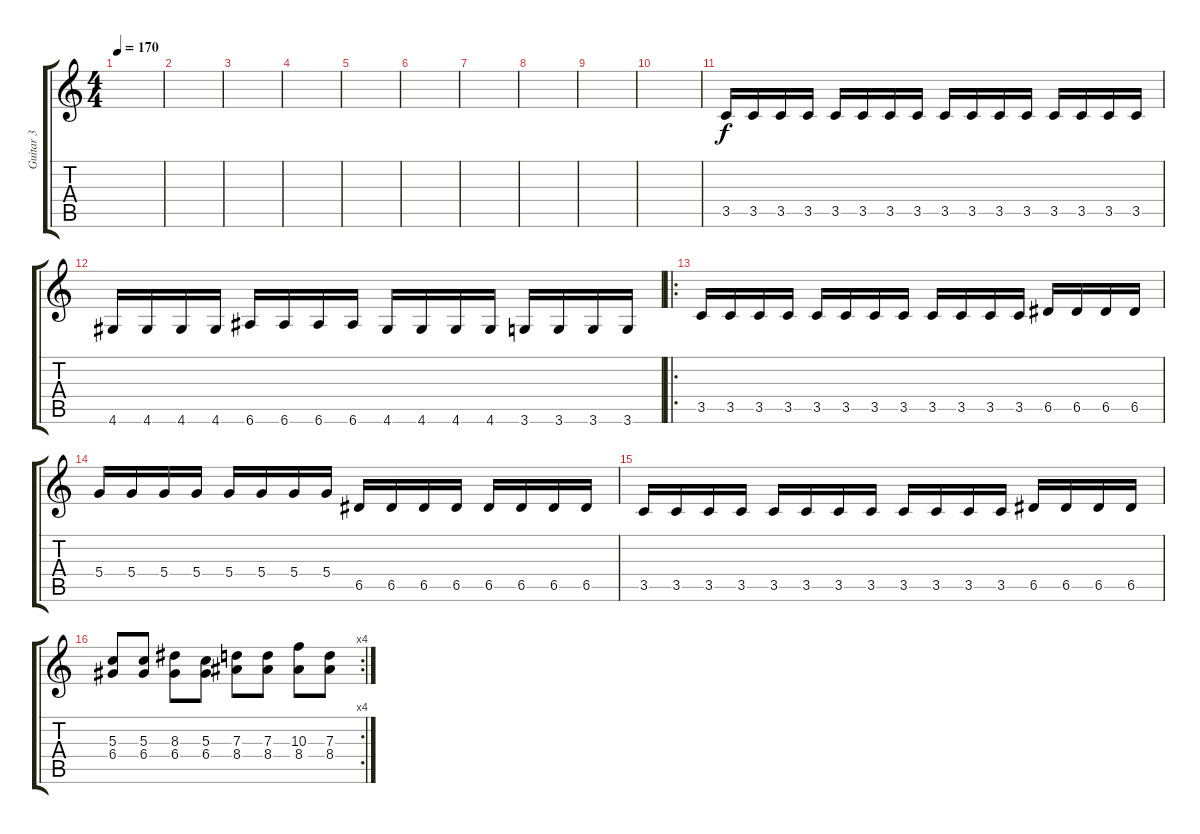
\track ("Guitar 3" "Guitar 3") {instrument acousticguitarsteel}
\staff {score tabs}
\tuning (E4 B3 G3 D3 A2 E2) {hide}
\ts (4 4)
\tempo 170
\clef g2
\ks c
|
|
|
|
|
|
|
|
|
|
3.5.16{volume 8 instrument distortionguitar} 3.5.16 3.5.16 3.5.16 3.5.16 3.5.16 3.5.16 3.5.16 3.5.16 3.5.16 3.5.16 3.5.16 3.5.16 3.5.16 3.5.16 3.5.16 |
4.6.16 4.6.16 4.6.16 4.6.16 6.6.16 6.6.16 6.6.16 6.6.16 4.6.16 4.6.16 4.6.16 4.6.16 3.6.16 3.6.16 3.6.16 3.6.16 |
\ro
3.5.16 3.5.16 3.5.16 3.5.16 3.5.16 3.5.16 3.5.16 3.5.16 3.5.16 3.5.16 3.5.16 3.5.16 6.5.16 6.5.16 6.5.16 6.5.16 |
5.4.16 5.4.16 5.4.16 5.4.16 5.4.16 5.4.16 5.4.16 5.4.16 6.5.16 6.5.16 6.5.16 6.5.16 6.5.16 6.5.16 6.5.16 6.5.16 |
3.5.16 3.5.16 3.5.16 3.5.16 3.5.16 3.5.16 3.5.16 3.5.16 3.5.16 3.5.16 3.5.16 3.5.16 6.5.16 6.5.16 6.5.16 6.5.16 |
\rc 4
(5.3 6.4).8 (5.3 6.4).8 (8.3 6.4).8 (5.3 6.4).8 (7.3 8.4).8 (7.3 8.4).8 (10.3 8.4).8 (7.3 8.4).8
